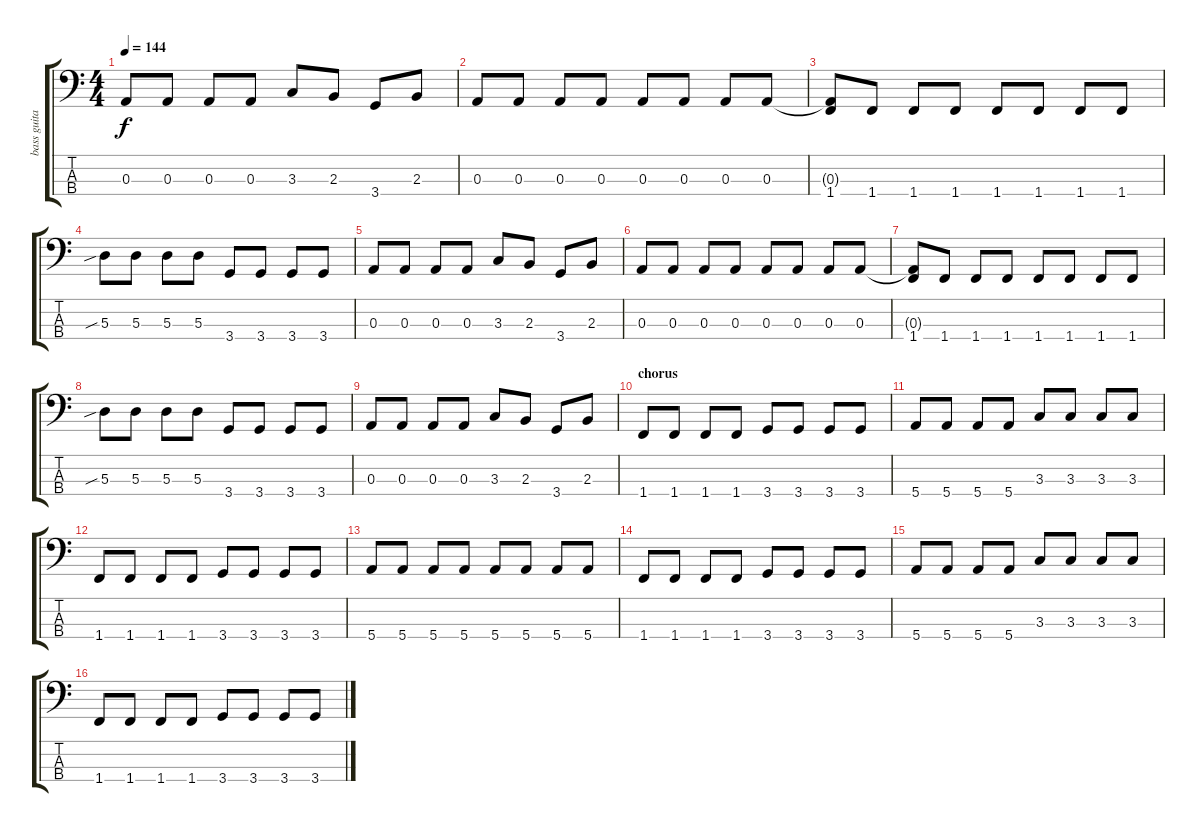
\track ("bass guitar" "bass guita") {instrument electricbassfinger}
\staff {score tabs}
\tuning (G2 D2 A1 E1) {hide}
\ts (4 4)
\tempo 144
\clef f4
\ks c
0.3.8{dy f} 0.3.8 0.3.8 0.3.8 3.3.8 2.3.8 3.4.8 2.3.8 |
0.3.8 0.3.8 0.3.8 0.3.8 0.3.8 0.3.8 0.3.8 0.3.8 |
(0.3{t} 1.4).8 1.4.8 1.4.8 1.4.8 1.4.8 1.4.8 1.4.8 1.4.8 |
5.3{sib}.8 5.3.8 5.3.8 5.3.8 3.4.8 3.4.8 3.4.8 3.4.8 |
0.3.8 0.3.8 0.3.8 0.3.8 3.3.8 2.3.8 3.4.8 2.3.8 |
0.3.8 0.3.8 0.3.8 0.3.8 0.3.8 0.3.8 0.3.8 0.3.8 |
(0.3{t} 1.4).8 1.4.8 1.4.8 1.4.8 1.4.8 1.4.8 1.4.8 1.4.8 |
5.3{sib}.8 5.3.8 5.3.8 5.3.8 3.4.8 3.4.8 3.4.8 3.4.8 |
0.3.8 0.3.8 0.3.8 0.3.8 3.3.8 2.3.8 3.4.8 2.3.8 |
\section ("" "chorus")
1.4.8 1.4.8 1.4.8 1.4.8 3.4.8 3.4.8 3.4.8 3.4.8 |
5.4.8 5.4.8 5.4.8 5.4.8 3.3.8 3.3.8 3.3.8 3.3.8 |
1.4.8 1.4.8 1.4.8 1.4.8 3.4.8 3.4.8 3.4.8 3.4.8 |
5.4.8 5.4.8 5.4.8 5.4.8 5.4.8 5.4.8 5.4.8 5.4.8 |
1.4.8 1.4.8 1.4.8 1.4.8 3.4.8 3.4.8 3.4.8 3.4.8 |
5.4.8 5.4.8 5.4.8 5.4.8 3.3.8 3.3.8 3.3.8 3.3.8 |
1.4.8 1.4.8 1.4.8 1.4.8 3.4.8 3.4.8 3.4.8 3.4.8
